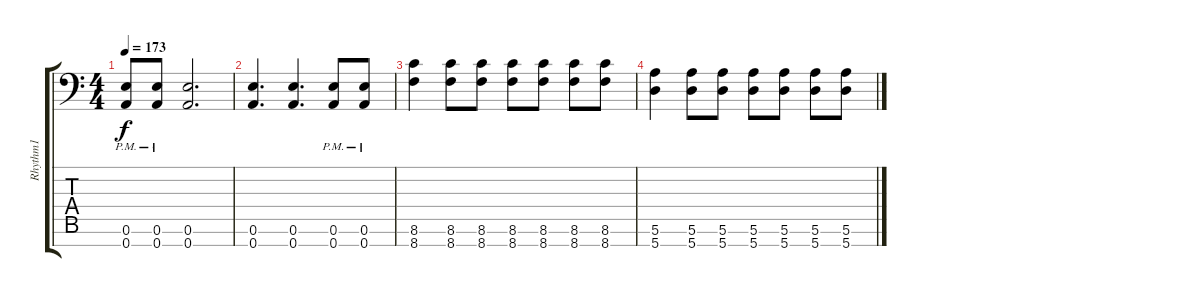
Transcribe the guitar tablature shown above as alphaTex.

\track ("Rhythm1" "Rhythm1") {instrument distortionguitar}
\staff {score tabs}
\tuning (E4 B3 G3 D3 A2 E2 A1) {hide}
\ts (4 4)
\tempo 173
\clef f4
\ks c
(0.6{pm} 0.7{pm}).8{dy f} (0.6{pm} 0.7{pm}).8 (0.6 0.7).2{d} |
(0.6 0.7).4{d} (0.6 0.7).4{d} (0.6{pm} 0.7{pm}).8 (0.6{pm} 0.7{pm}).8 |
(8.6 8.7).4 (8.6 8.7).8 (8.6 8.7).8 (8.6 8.7).8 (8.6 8.7).8 (8.6 8.7).8 (8.6 8.7).8 |
(5.6 5.7).4 (5.6 5.7).8 (5.6 5.7).8 (5.6 5.7).8 (5.6 5.7).8 (5.6 5.7).8 (5.6 5.7).8
